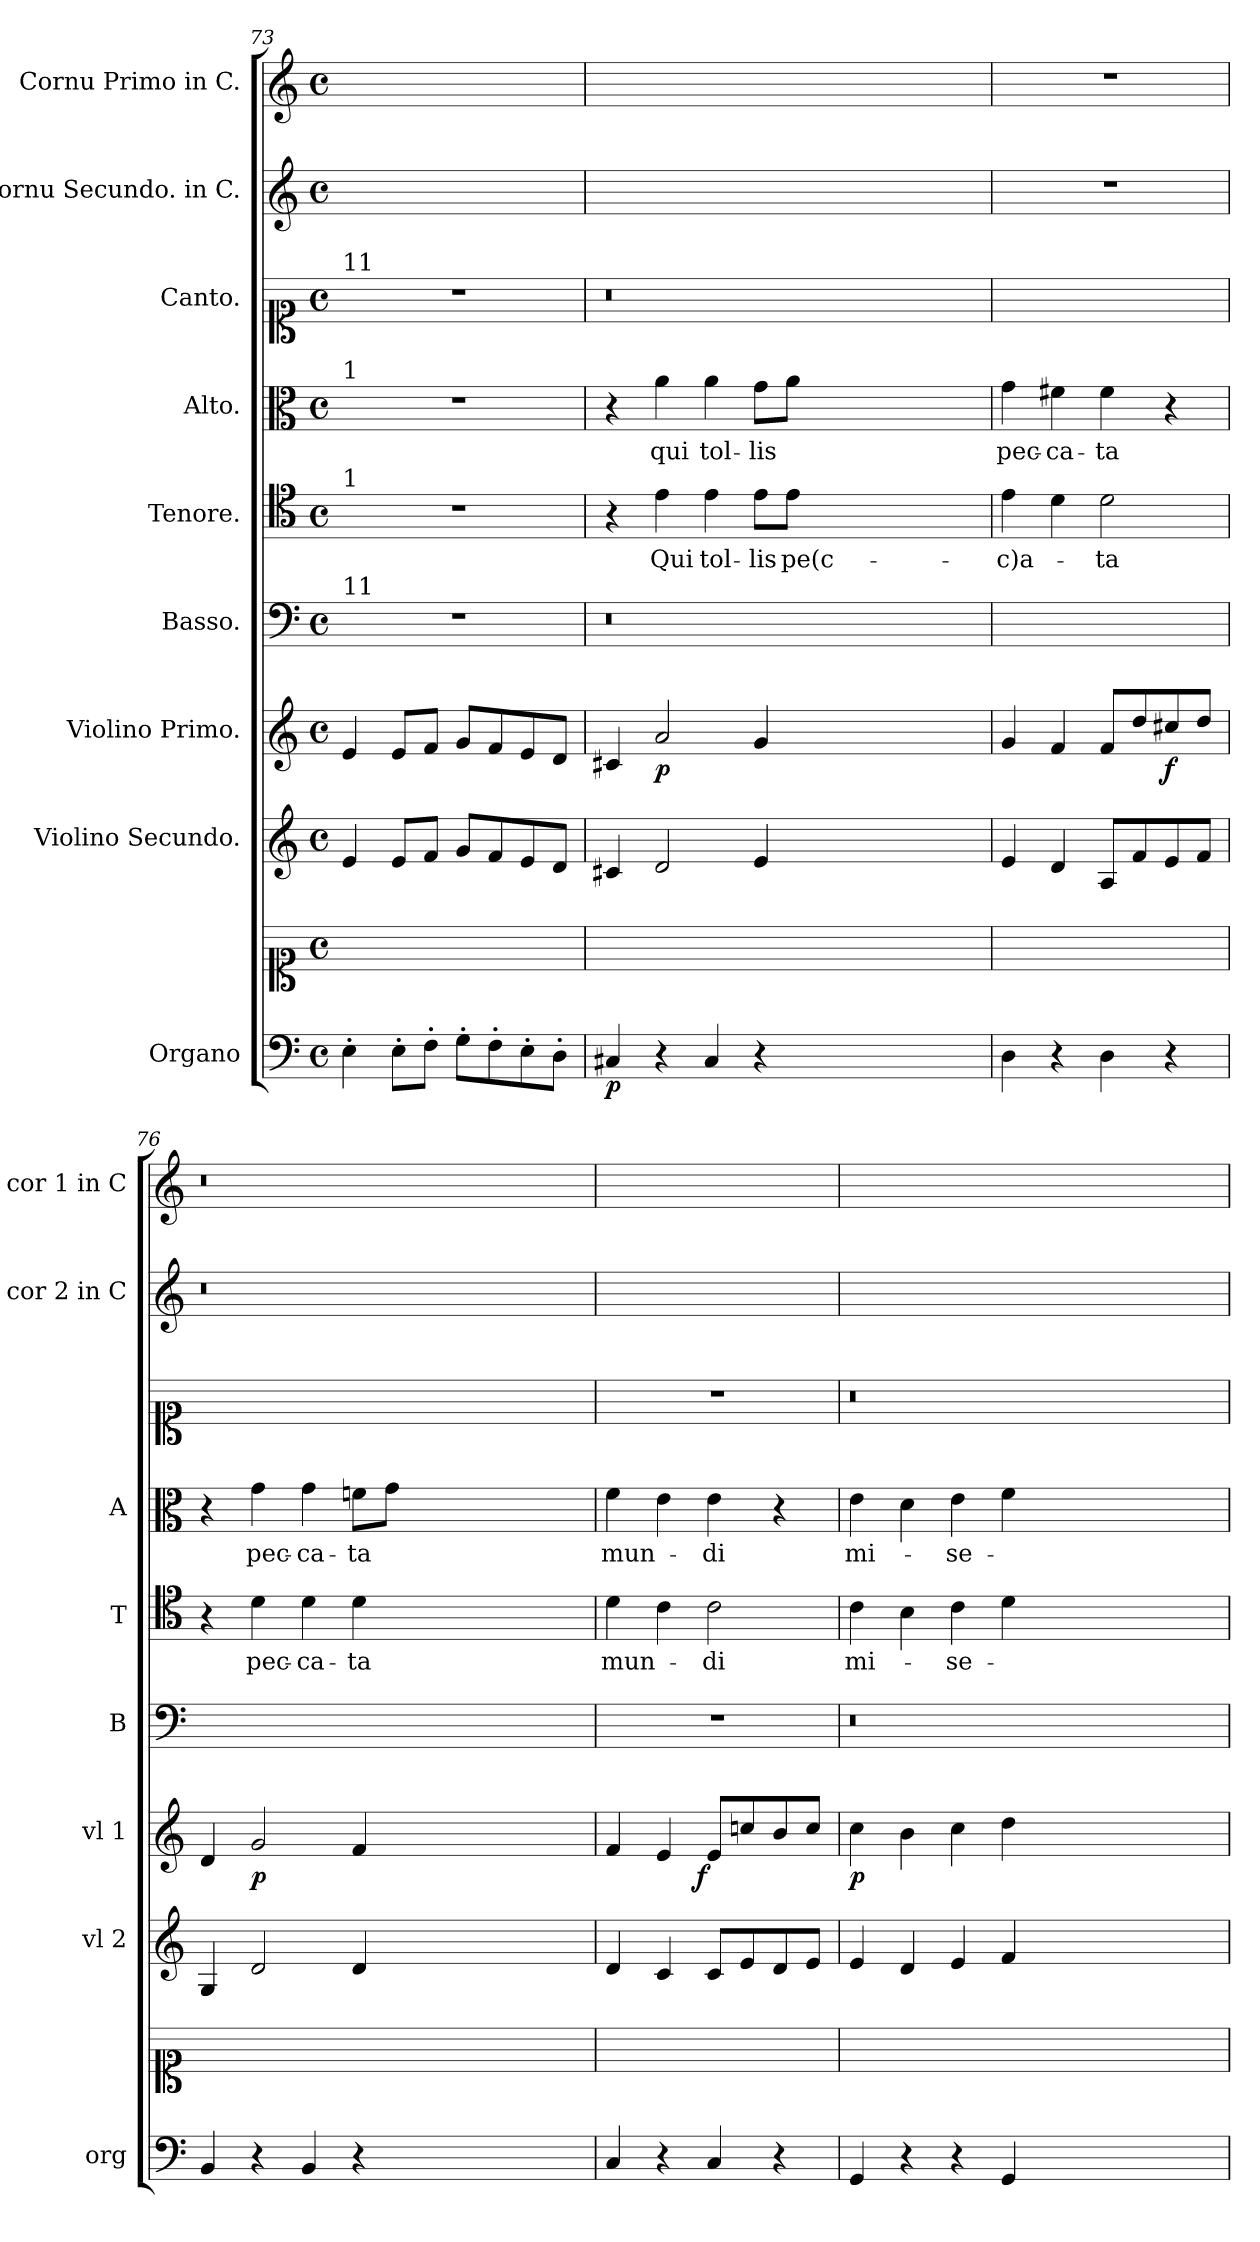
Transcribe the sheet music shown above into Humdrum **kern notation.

**kern	**kern	**dynam	**kern	**kern	**dynam	**kern	**kern	**text	**kern	**text	**kern	**kern	**kern
*part9	*part9	*part9	*part8	*part7	*part7	*part6	*part5	*part5	*part4	*part4	*part3	*part2	*part1
*staff10	*staff9	*staff9/10	*staff8	*staff7	*staff7	*staff6	*staff5	*staff5	*staff4	*staff4	*staff3	*staff2	*staff1
*I"Organo	*	*	*I"Violino Secundo.	*I"Violino Primo.	*	*I"Basso.	*I"Tenore.	*	*I"Alto.	*	*I"Canto.	*I"Cornu Secundo. in C.	*I"Cornu Primo in C.
*I'org	*	*	*I'vl 2	*I'vl 1	*	*I'B	*I'T	*	*I'A	*	*	*I'cor 2 in C	*I'cor 1 in C
*clefF4	*clefC1	*	*clefG2	*clefG2	*	*clefF4	*clefC4	*	*clefC3	*	*clefC1	*clefG2	*clefG2
*k[]	*k[]	*	*k[]	*k[]	*	*k[]	*k[]	*	*k[]	*	*k[]	*k[]	*k[]
*M4/4	*M4/4	*	*M4/4	*M4/4	*	*M4/4	*M4/4	*	*M4/4	*	*M4/4	*M4/4	*M4/4
*met(c)	*met(c)	*	*met(c)	*met(c)	*	*met(c)	*met(c)	*	*met(c)	*	*met(c)	*met(c)	*met(c)
=73	=73	=73	=73	=73	=73	=73	=73	=73	=73	=73	=73	=73	=73
!	!	!	!	!	!	!	!	!	!	!	!LO:TX:a:t=11	!	!
!	!	!	!	!	!	!	!	!	!LO:TX:a:t=1	!	!	!	!
!	!	!	!	!	!	!	!LO:TX:a:t=1	!	!	!	!	!	!
!	!	!	!	!	!	!LO:TX:a:t=11	!	!	!	!	!	!	!
4E'>\	1ryy	.	4e/	4e/	.	1r	1r	.	1r	.	1r	1ryy	1ryy
8E'>\L	.	.	8e/L	8e/L	.	.	.	.	.	.	.	.	.
8F'>\J	.	.	8f/J	8f/J	.	.	.	.	.	.	.	.	.
8G'>\L	.	.	8g/L	8g/L	.	.	.	.	.	.	.	.	.
8F'>\	.	.	8f/	8f/	.	.	.	.	.	.	.	.	.
8E'>\	.	.	8e/	8e/	.	.	.	.	.	.	.	.	.
8D'>\J	.	.	8d/J	8d/J	.	.	.	.	.	.	.	.	.
=74	=74	=74	=74	=74	=74	=74	=74	=74	=74	=74	=74	=74	=74
!	!	!LO:DY:b=2	!	!	!	!	!	!	!	!	!	!	!
4C#X/	1ryy	p	4c#X/	4c#X/	.	0.r	4r	.	4r	.	0.r	0.ryy	0.ryy
!	!	!	!	!	!LO:DY:b	!	!	!	!	!	!	!	!
4r	.	.	2d/	2a/	p	.	4e\	Qui	4a\	qui	.	.	.
4C#/	.	.	.	.	.	.	4e\	tol-	4a\	tol-	.	.	.
4r	.	.	4e/	4g/	.	.	8e\L	-lis	8g\L	-lis	.	.	.
.	.	.	.	.	.	.	8e\J	pe(c-	8a\J	.	.	.	.
0ryy	0ryy	.	0ryy	0ryy	.	.	0ryy	.	0ryy	.	.	.	.
=75	=75	=75	=75	=75	=75	=75	=75	=75	=75	=75	=75	=75	=75
4D\	1ryy	.	4e/	4g/	.	1ryy	4e\	-c)a-	4g\	pec-	1ryy	1r	1r
4r	.	.	4d/	4f/	.	.	4d\	.	4f#X\	-ca-	.	.	.
4D\	.	.	8A/L	8f/L	.	.	2d\	-ta	4f#\	-ta	.	.	.
.	.	.	8f/	8dd/	.	.	.	.	.	.	.	.	.
!	!	!	!	!	!LO:DY:b	!	!	!	!	!	!	!	!
4r	.	.	8e/	8cc#X/	f	.	.	.	4r	.	.	.	.
.	.	.	8f/J	8dd/J	.	.	.	.	.	.	.	.	.
=76	=76	=76	=76	=76	=76	=76	=76	=76	=76	=76	=76	=76	=76
4BB/	1ryy	.	4G/	4d/	.	0.ryy	4r	.	4r	.	0.ryy	0.r	0.r
!	!	!	!	!	!LO:DY:b	!	!	!	!	!	!	!	!
4r	.	.	2d/	2g/	p	.	4d\	pec-	4g\	pec-	.	.	.
4BB/	.	.	.	.	.	.	4d\	-ca-	4g\	-ca-	.	.	.
4r	.	.	4d/	4f/	.	.	4d\	-ta	8fn\L	-ta	.	.	.
.	.	.	.	.	.	.	.	.	8g\J	.	.	.	.
0ryy	0ryy	.	0ryy	0ryy	.	.	0ryy	.	0ryy	.	.	.	.
=77	=77	=77	=77	=77	=77	=77	=77	=77	=77	=77	=77	=77	=77
4C/	1ryy	.	4d/	4f/	.	1r	4d\	mun-	4f\	mun-	1r	1ryy	1ryy
4r	.	.	4c/	4e/	.	.	4c\	.	4e\	.	.	.	.
!	!	!	!	!	!LO:DY:b:rj	!	!	!	!	!	!	!	!
4C/	.	.	8c/L	8e/L	f	.	2c\	-di	4e\	-di	.	.	.
.	.	.	8e/	8ccn/	.	.	.	.	.	.	.	.	.
4r	.	.	8d/	8b/	.	.	.	.	4r	.	.	.	.
.	.	.	8e/J	8cc/J	.	.	.	.	.	.	.	.	.
=78	=78	=78	=78	=78	=78	=78	=78	=78	=78	=78	=78	=78	=78
!	!	!	!	!	!LO:DY:b	!	!	!	!	!	!	!	!
4GG/	1ryy	.	4e/	4cc\	p	0.r	4c\	mi-	4e\	mi-	0.r	0.ryy	0.ryy
4r	.	.	4d/	4b\	.	.	4B\	.	4d\	.	.	.	.
4r	.	.	4e/	4cc\	.	.	4c\	-se-	4e\	-se-	.	.	.
4GG/	.	.	4f/	4dd\	.	.	4d\	.	4f\	.	.	.	.
0ryy	0ryy	.	0ryy	0ryy	.	.	0ryy	.	0ryy	.	.	.	.
=	=	=	=	=	=	=	=	=	=	=	=	=	=
*-	*-	*-	*-	*-	*-	*-	*-	*-	*-	*-	*-	*-	*-
